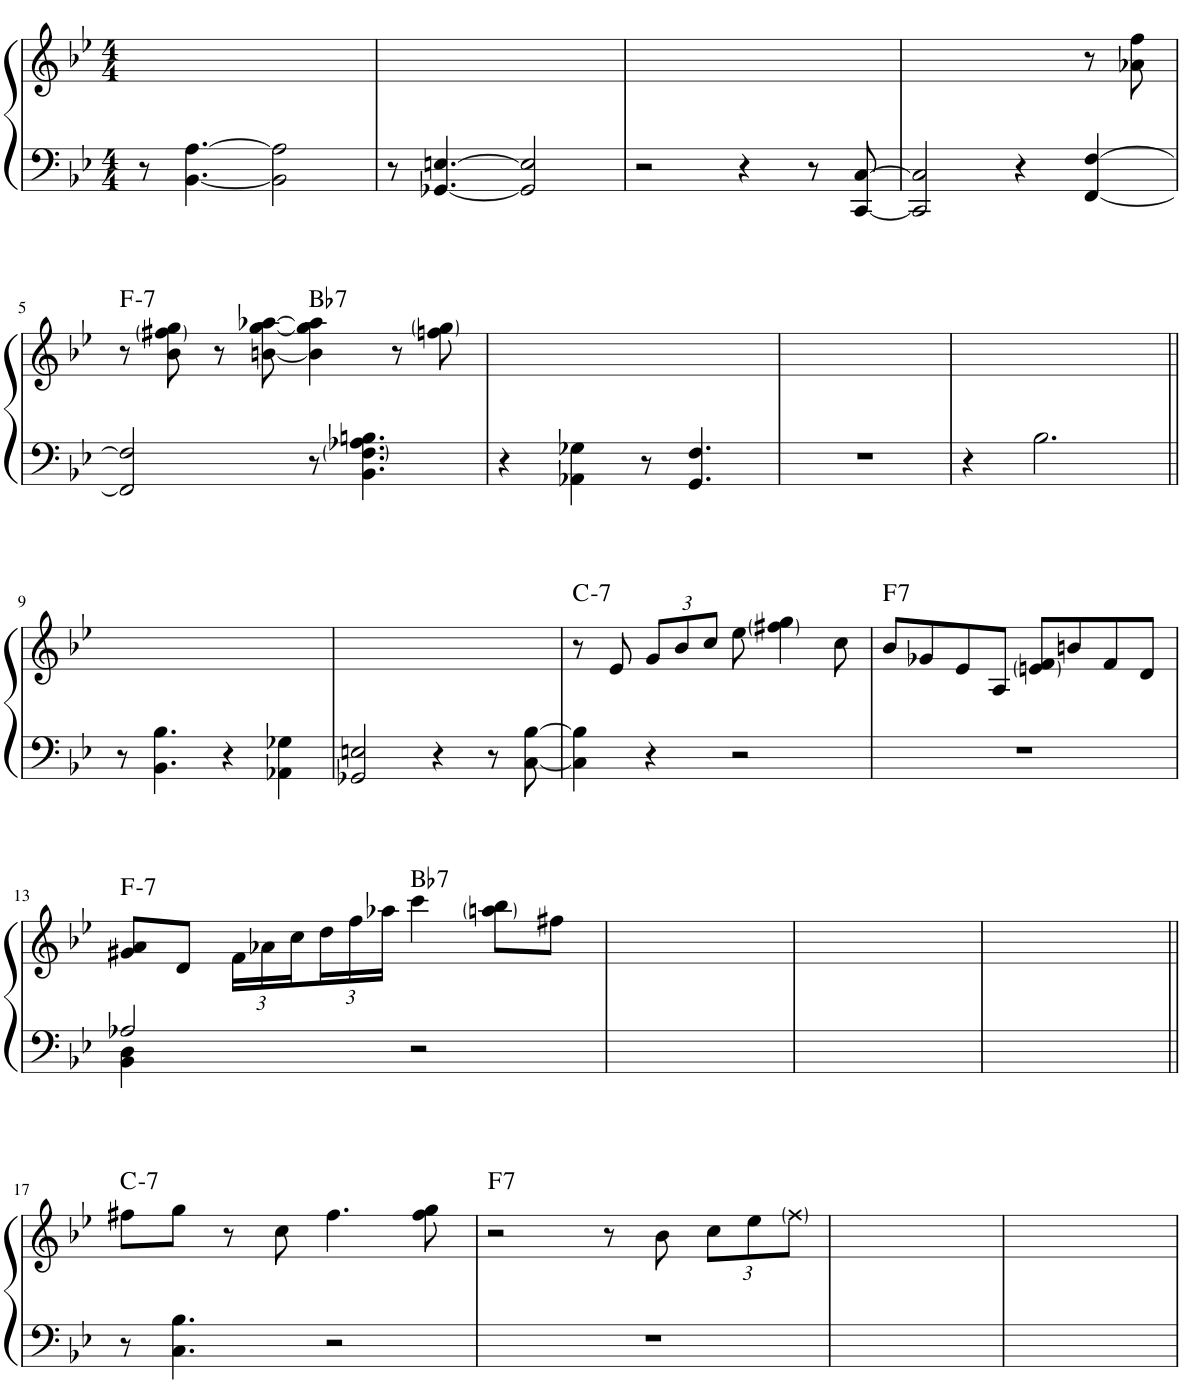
**kern	**kern	**harte
*part1	*part1	*part1
*staff2	*staff1	*
*I"Piano	*	*
*I'Pno.	*	*
*clefF4	*clefG2	*
*k[b-e-]	*k[b-e-]	*
*M4/4	*M4/4	*
=1	=1	=1
8r	1ryy	.
[4.BB-\ [4.A\	.	.
2BB-\] 2A\]	.	.
=2	=2	=2
8r	1ryy	.
[4.GG-X/ [4.En/	.	.
2GG-/] 2E/]	.	.
=3	=3	=3
2r	1ryy	.
4r	.	.
8r	.	.
[8CC/ [8C/	.	.
=4	=4	=4
2CC/] 2C/]	2ryy	.
4r	4ryy	.
[4FF/ [4F/	8r	.
.	8a-X\ 8ff\	.
!!LO:LB:g=z
=5	=5	=5
!	!	!LO:H:kt=7
2FF/] 2F/]	8r	F:min7
.	8b-\ 8ff#X\ 8gg\	.
.	8r	.
.	[8bn\ [8gg\ [8aa-X\	.
!	!	!LO:H:kt=7
8r	4b\] 4gg\] 4aa-\]	Bb:7
4.BB-\ 4.F\ 4.A-X\ 4.Bn\	.	.
.	8r	.
.	8ffn\ 8gg\	.
=6	=6	=6
4r	1ryy	.
4AA-X\ 4G-X\	.	.
8r	.	.
4.GG/ 4.F/	.	.
=7	=7	=7
1r	1ryy	.
=8	=8	=8
4r	1ryy	.
2.B-\	.	.
!!LO:LB:g=z
=9||	=9||	=9||
8r	1ryy	.
4.BB-\ 4.B-\	.	.
4r	.	.
4AA-X\ 4G-X\	.	.
=10	=10	=10
2GG-X/ 2En/	1ryy	.
4r	.	.
8r	.	.
[8C\ [8B-\	.	.
=11	=11	=11
!	!	!LO:H:kt=7
4C\] 4B-\]	8r	C:min7
.	8e-/	.
*	*Xbrackettup	*
4r	12g/L	.
.	12b-/	.
.	12cc/J	.
2r	8ee-\	.
.	4ff#X\ 4gg\	.
.	8cc\	.
=12	=12	=12
!	!	!LO:H:kt=7
1r	8b-/L	F:7
.	8g-X/	.
.	8e-/	.
.	8A/J	.
.	8en/ 8f/L	.
.	8bn/	.
.	8f/	.
.	8d/J	.
!!LO:LB:g=z
=13	=13	=13
*^	*	*
!	!	!	!LO:H:kt=7
2A-X/	4BB-\ 4D\	8g#X/ 8a/L	F:min7
.	.	8d/J	.
.	2.ryy	24f\LL	.
.	.	24a-X\	.
.	.	24cc\	.
.	.	24dd\	.
.	.	24ff\	.
.	.	24aa-X\JJ	.
!	!	!	!LO:H:kt=7
2r	.	4ccc\	Bb:7
.	.	8aan\ 8bb-\L	.
.	.	8ff#X\J	.
*v	*v	*	*
=14	=14	=14
1ryy	1ryy	.
=15	=15	=15
1ryy	1ryy	.
=16	=16	=16
1ryy	1ryy	.
!!LO:LB:g=z
=17||	=17||	=17||
!	!	!LO:H:kt=7
8r	8ff#X\L	C:min7
4.C\ 4.B-\	8gg\J	.
.	8r	.
.	8cc\	.
2r	4.ff#\	.
.	8ff#\ 8gg\	.
=18	=18	=18
!	!	!LO:H:kt=7
1r	2r	F:7
.	8r	.
.	8b-\	.
.	12cc\L	.
.	12ee-\	.
.	12ff\J	.
=19	=19	=19
1ryy	1ryy	.
=20	=20	=20
1ryy	1ryy	.
=	=	=
*-	*-	*-
